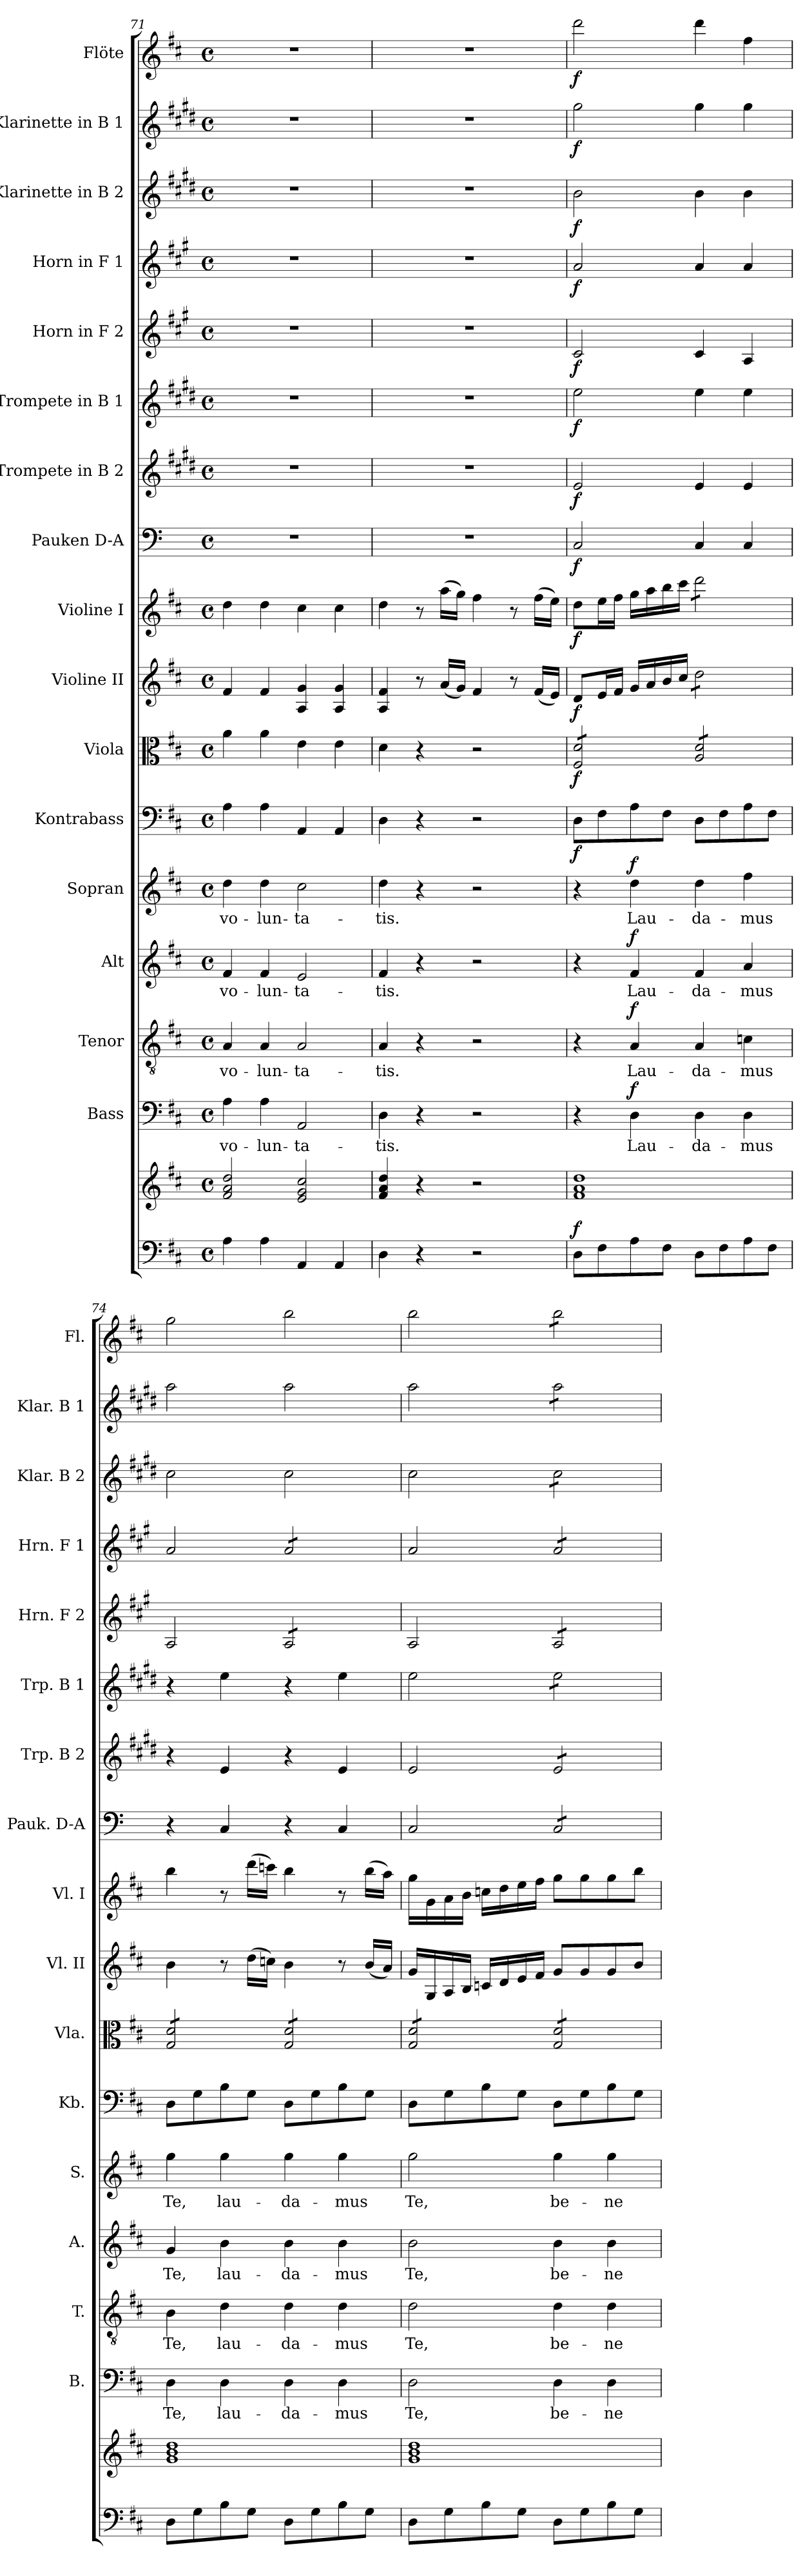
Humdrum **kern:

**kern	**kern	**dynam	**kern	**text	**dynam	**kern	**text	**dynam	**kern	**text	**dynam	**kern	**text	**dynam	**kern	**dynam	**kern	**dynam	**kern	**dynam	**kern	**dynam	**kern	**dynam	**kern	**dynam	**kern	**dynam	**kern	**dynam	**kern	**dynam	**kern	**dynam	**kern	**dynam	**kern	**dynam
*part17	*part17	*part17	*part16	*part16	*part16	*part15	*part15	*part15	*part14	*part14	*part14	*part13	*part13	*part13	*part12	*part12	*part11	*part11	*part10	*part10	*part9	*part9	*part8	*part8	*part7	*part7	*part6	*part6	*part5	*part5	*part4	*part4	*part3	*part3	*part2	*part2	*part1	*part1
*staff18	*staff17	*staff17/18	*staff16	*staff16	*staff16	*staff15	*staff15	*staff15	*staff14	*staff14	*staff14	*staff13	*staff13	*staff13	*staff12	*staff12	*staff11	*staff11	*staff10	*staff10	*staff9	*staff9	*staff8	*staff8	*staff7	*staff7	*staff6	*staff6	*staff5	*staff5	*staff4	*staff4	*staff3	*staff3	*staff2	*staff2	*staff1	*staff1
*	*	*	*I"Bass	*	*	*I"Tenor	*	*	*I"Alt	*	*	*I"Sopran	*	*	*I"Kontrabass	*	*I"Viola	*	*I"Violine II	*	*I"Violine I	*	*I"Pauken D-A	*	*I"Trompete in B 2	*	*I"Trompete in B 1	*	*I"Horn in F 2	*	*I"Horn in F 1	*	*I"Klarinette in B 2	*	*I"Klarinette in B 1	*	*I"Flöte	*
*	*	*	*I'B.	*	*	*I'T.	*	*	*I'A.	*	*	*I'S.	*	*	*I'Kb.	*	*I'Vla.	*	*I'Vl. II	*	*I'Vl. I	*	*I'Pauk. D-A	*	*I'Trp. B 2	*	*I'Trp. B 1	*	*I'Hrn. F 2	*	*I'Hrn. F 1	*	*I'Klar. B 2	*	*I'Klar. B 1	*	*I'Fl.	*
*clefF4	*clefG2	*	*clefF4	*	*	*clefGv2	*	*	*clefG2	*	*	*clefG2	*	*	*clefF4	*	*clefC3	*	*clefG2	*	*clefG2	*	*clefF4	*	*clefG2	*	*clefG2	*	*clefG2	*	*clefG2	*	*clefG2	*	*clefG2	*	*clefG2	*
*	*	*	*	*	*	*	*	*	*	*	*	*	*	*	*ITrd7c12	*	*	*	*	*	*	*	*ITrd-1c-2	*	*ITrd1c2	*	*ITrd1c2	*	*ITrd4c7	*	*ITrd4c7	*	*ITrd1c2	*	*ITrd1c2	*	*	*
*k[f#c#]	*k[f#c#]	*	*k[f#c#]	*	*	*k[f#c#]	*	*	*k[f#c#]	*	*	*k[f#c#]	*	*	*k[f#c#]	*	*k[f#c#]	*	*k[f#c#]	*	*k[f#c#]	*	*k[f#c#]	*	*k[f#c#]	*	*k[f#c#]	*	*k[f#c#]	*	*k[f#c#]	*	*k[f#c#]	*	*k[f#c#]	*	*k[f#c#]	*
*D:	*D:	*	*D:	*	*	*D:	*	*	*D:	*	*	*D:	*	*	*D:	*	*D:	*	*D:	*	*D:	*	*D:	*	*D:	*	*D:	*	*D:	*	*D:	*	*D:	*	*D:	*	*D:	*
*M4/4	*M4/4	*	*M4/4	*	*	*M4/4	*	*	*M4/4	*	*	*M4/4	*	*	*M4/4	*	*M4/4	*	*M4/4	*	*M4/4	*	*M4/4	*	*M4/4	*	*M4/4	*	*M4/4	*	*M4/4	*	*M4/4	*	*M4/4	*	*M4/4	*
*met(c)	*met(c)	*	*met(c)	*	*	*met(c)	*	*	*met(c)	*	*	*met(c)	*	*	*met(c)	*	*met(c)	*	*met(c)	*	*met(c)	*	*met(c)	*	*met(c)	*	*met(c)	*	*met(c)	*	*met(c)	*	*met(c)	*	*met(c)	*	*met(c)	*
=71	=71	=71	=71	=71	=71	=71	=71	=71	=71	=71	=71	=71	=71	=71	=71	=71	=71	=71	=71	=71	=71	=71	=71	=71	=71	=71	=71	=71	=71	=71	=71	=71	=71	=71	=71	=71	=71	=71
!	!	!	!	!LO:LY:b	!	!	!LO:LY:b	!	!	!LO:LY:b	!	!	!LO:LY:b	!	!	!	!	!	!	!	!	!	!	!	!	!	!	!	!	!	!	!	!	!	!	!	!	!
4A\	2f#/ 2a/ 2dd/	.	4A\	vo-	.	4A/	vo-	.	4f#/	vo-	.	4dd\	vo-	.	4AA\	.	4a\	.	4f#/	.	4dd\	.	1r	.	1r	.	1r	.	1r	.	1r	.	1r	.	1r	.	1r	.
!	!	!	!	!LO:LY:b	!	!	!LO:LY:b	!	!	!LO:LY:b	!	!	!LO:LY:b	!	!	!	!	!	!	!	!	!	!	!	!	!	!	!	!	!	!	!	!	!	!	!	!	!
4A\	.	.	4A\	-lun-	.	4A/	-lun-	.	4f#/	-lun-	.	4dd\	-lun-	.	4AA\	.	4a\	.	4f#/	.	4dd\	.	.	.	.	.	.	.	.	.	.	.	.	.	.	.	.	.
!	!	!	!	!LO:LY:b	!	!	!LO:LY:b	!	!	!LO:LY:b	!	!	!LO:LY:b	!	!	!	!	!	!	!	!	!	!	!	!	!	!	!	!	!	!	!	!	!	!	!	!	!
4AA/	2e/ 2g/ 2cc#/	.	2AA/	-ta-	.	2A/	-ta-	.	2e/	-ta-	.	2cc#\	-ta-	.	4AAA/	.	4e\	.	4A/ 4g/	.	4cc#\	.	.	.	.	.	.	.	.	.	.	.	.	.	.	.	.	.
4AA/	.	.	.	.	.	.	.	.	.	.	.	.	.	.	4AAA/	.	4e\	.	4A/ 4g/	.	4cc#\	.	.	.	.	.	.	.	.	.	.	.	.	.	.	.	.	.
=72	=72	=72	=72	=72	=72	=72	=72	=72	=72	=72	=72	=72	=72	=72	=72	=72	=72	=72	=72	=72	=72	=72	=72	=72	=72	=72	=72	=72	=72	=72	=72	=72	=72	=72	=72	=72	=72	=72
!	!	!	!	!LO:LY:b	!	!	!LO:LY:b	!	!	!LO:LY:b	!	!	!LO:LY:b	!	!	!	!	!	!	!	!	!	!	!	!	!	!	!	!	!	!	!	!	!	!	!	!	!
4D\	4f#/ 4a/ 4dd/	.	4D\	-tis.	.	4A/	-tis.	.	4f#/	-tis.	.	4dd\	-tis.	.	4DD\	.	4d\	.	4A/ 4f#/	.	4dd\	.	1r	.	1r	.	1r	.	1r	.	1r	.	1r	.	1r	.	1r	.
4r	4r	.	4r	.	.	4r	.	.	4r	.	.	4r	.	.	4r	.	4r	.	8r	.	8r	.	.	.	.	.	.	.	.	.	.	.	.	.	.	.	.	.
.	.	.	.	.	.	.	.	.	.	.	.	.	.	.	.	.	.	.	(<16a/LL	.	(>16aa\LL	.	.	.	.	.	.	.	.	.	.	.	.	.	.	.	.	.
.	.	.	.	.	.	.	.	.	.	.	.	.	.	.	.	.	.	.	16g/JJ)	.	16gg\JJ)	.	.	.	.	.	.	.	.	.	.	.	.	.	.	.	.	.
2r	2r	.	2r	.	.	2r	.	.	2r	.	.	2r	.	.	2r	.	2r	.	4f#/	.	4ff#\	.	.	.	.	.	.	.	.	.	.	.	.	.	.	.	.	.
.	.	.	.	.	.	.	.	.	.	.	.	.	.	.	.	.	.	.	8r	.	8r	.	.	.	.	.	.	.	.	.	.	.	.	.	.	.	.	.
.	.	.	.	.	.	.	.	.	.	.	.	.	.	.	.	.	.	.	(<16f#/LL	.	(>16ff#\LL	.	.	.	.	.	.	.	.	.	.	.	.	.	.	.	.	.
.	.	.	.	.	.	.	.	.	.	.	.	.	.	.	.	.	.	.	16e/JJ)	.	16ee\JJ)	.	.	.	.	.	.	.	.	.	.	.	.	.	.	.	.	.
=73	=73	=73	=73	=73	=73	=73	=73	=73	=73	=73	=73	=73	=73	=73	=73	=73	=73	=73	=73	=73	=73	=73	=73	=73	=73	=73	=73	=73	=73	=73	=73	=73	=73	=73	=73	=73	=73	=73
!	!	!LO:DY:a=2	!	!	!	!	!	!	!	!	!	!	!	!	!	!LO:DY:b	!	!LO:DY:b	!	!LO:DY:b	!	!LO:DY:b	!	!LO:DY:b	!	!LO:DY:b	!	!LO:DY:b	!	!LO:DY:b	!	!LO:DY:b	!	!LO:DY:b	!	!LO:DY:b	!	!LO:DY:b
*	*	*	*	*	*	*	*	*	*	*	*	*	*	*	*	*	*tremolo	*	*	*	*	*	*	*	*	*	*	*	*	*	*	*	*	*	*	*	*	*
8D\L	1f# 1a 1dd	f	4r	.	.	4r	.	.	4r	.	.	4r	.	.	8DD\L	f	8F#/ 8d/L	f	8d/L	f	8dd\L	f	2D/	f	2d/	f	2dd\	f	2F#/	f	2d/	f	2a\	f	2ff#\	f	2ddd\	f
8F#\	.	.	.	.	.	.	.	.	.	.	.	.	.	.	8FF#\	.	8F#/ 8d/	.	16e/L	.	16ee\L	.	.	.	.	.	.	.	.	.	.	.	.	.	.	.	.	.
.	.	.	.	.	.	.	.	.	.	.	.	.	.	.	.	.	.	.	16f#/JJ	.	16ff#\JJ	.	.	.	.	.	.	.	.	.	.	.	.	.	.	.	.	.
!	!	!	!	!LO:LY:b	!LO:DY:a	!	!LO:LY:b	!LO:DY:a	!	!LO:LY:b	!LO:DY:a	!	!LO:LY:b	!LO:DY:a	!	!	!	!	!	!	!	!	!	!	!	!	!	!	!	!	!	!	!	!	!	!	!	!
8A\	.	.	4D\	Lau-	f	4A/	Lau-	f	4f#/	Lau-	f	4dd\	Lau-	f	8AA\	.	8F#/ 8d/	.	16g/LL	.	16gg\LL	.	.	.	.	.	.	.	.	.	.	.	.	.	.	.	.	.
.	.	.	.	.	.	.	.	.	.	.	.	.	.	.	.	.	.	.	16a/	.	16aa\	.	.	.	.	.	.	.	.	.	.	.	.	.	.	.	.	.
8F#\J	.	.	.	.	.	.	.	.	.	.	.	.	.	.	8FF#\J	.	8F#/ 8d/J	.	16b/	.	16bb\	.	.	.	.	.	.	.	.	.	.	.	.	.	.	.	.	.
.	.	.	.	.	.	.	.	.	.	.	.	.	.	.	.	.	.	.	16cc#/JJ	.	16ccc#\JJ	.	.	.	.	.	.	.	.	.	.	.	.	.	.	.	.	.
!	!	!	!	!LO:LY:b	!	!	!LO:LY:b	!	!	!LO:LY:b	!	!	!LO:LY:b	!	!	!	!	!	!	!	!	!	!	!	!	!	!	!	!	!	!	!	!	!	!	!	!	!
*	*	*	*	*	*	*	*	*	*	*	*	*	*	*	*	*	*	*	*tremolo	*	*	*	*	*	*	*	*	*	*	*	*	*	*	*	*	*	*	*
*	*	*	*	*	*	*	*	*	*	*	*	*	*	*	*	*	*	*	*	*	*tremolo	*	*	*	*	*	*	*	*	*	*	*	*	*	*	*	*	*
8D\L	.	.	4D\	-da-	.	4A/	-da-	.	4f#/	-da-	.	4dd\	-da-	.	8DD\L	.	8A/ 8d/L	.	8dd\L	.	8ddd\L	.	4D/	.	4d/	.	4dd\	.	4F#/	.	4d/	.	4a\	.	4ff#\	.	4ddd\	.
8F#\	.	.	.	.	.	.	.	.	.	.	.	.	.	.	8FF#\	.	8A/ 8d/	.	8dd\	.	8ddd\	.	.	.	.	.	.	.	.	.	.	.	.	.	.	.	.	.
!	!	!	!	!LO:LY:b	!	!	!LO:LY:b	!	!	!LO:LY:b	!	!	!LO:LY:b	!	!	!	!	!	!	!	!	!	!	!	!	!	!	!	!	!	!	!	!	!	!	!	!	!
8A\	.	.	4D\	-mus	.	4cn\	-mus	.	4a/	-mus	.	4ff#\	-mus	.	8AA\	.	8A/ 8d/	.	8dd\	.	8ddd\	.	4D/	.	4d/	.	4dd\	.	4D/	.	4d/	.	4a\	.	4ff#\	.	4ff#\	.
8F#\J	.	.	.	.	.	.	.	.	.	.	.	.	.	.	8FF#\J	.	8A/ 8d/J	.	8dd\J	.	8ddd\J	.	.	.	.	.	.	.	.	.	.	.	.	.	.	.	.	.
*	*	*	*	*	*	*	*	*	*	*	*	*	*	*	*	*	*	*	*	*	*Xtremolo	*	*	*	*	*	*	*	*	*	*	*	*	*	*	*	*	*
*	*	*	*	*	*	*	*	*	*	*	*	*	*	*	*	*	*	*	*Xtremolo	*	*	*	*	*	*	*	*	*	*	*	*	*	*	*	*	*	*	*
=74	=74	=74	=74	=74	=74	=74	=74	=74	=74	=74	=74	=74	=74	=74	=74	=74	=74	=74	=74	=74	=74	=74	=74	=74	=74	=74	=74	=74	=74	=74	=74	=74	=74	=74	=74	=74	=74	=74
!	!	!	!	!LO:LY:b	!	!	!LO:LY:b	!	!	!LO:LY:b	!	!	!LO:LY:b	!	!	!	!	!	!	!	!	!	!	!	!	!	!	!	!	!	!	!	!	!	!	!	!	!
8D\L	1g 1b 1dd	.	4D\	Te,	.	4B\	Te,	.	4g/	Te,	.	4gg\	Te,	.	8DD\L	.	8G/ 8d/L	.	4b\	.	4bb\	.	4r	.	4r	.	4r	.	2D/	.	2d/	.	2b\	.	2gg\	.	2gg\	.
8G\	.	.	.	.	.	.	.	.	.	.	.	.	.	.	8GG\	.	8G/ 8d/	.	.	.	.	.	.	.	.	.	.	.	.	.	.	.	.	.	.	.	.	.
!	!	!	!	!LO:LY:b	!	!	!LO:LY:b	!	!	!LO:LY:b	!	!	!LO:LY:b	!	!	!	!	!	!	!	!	!	!	!	!	!	!	!	!	!	!	!	!	!	!	!	!	!
8B\	.	.	4D\	lau-	.	4d\	lau-	.	4b\	lau-	.	4gg\	lau-	.	8BB\	.	8G/ 8d/	.	8r	.	8r	.	4D/	.	4d/	.	4dd\	.	.	.	.	.	.	.	.	.	.	.
8G\J	.	.	.	.	.	.	.	.	.	.	.	.	.	.	8GG\J	.	8G/ 8d/J	.	(>16dd\LL	.	(>16ddd\LL	.	.	.	.	.	.	.	.	.	.	.	.	.	.	.	.	.
.	.	.	.	.	.	.	.	.	.	.	.	.	.	.	.	.	.	.	16ccn\JJ)	.	16cccn\JJ)	.	.	.	.	.	.	.	.	.	.	.	.	.	.	.	.	.
!	!	!	!	!LO:LY:b	!	!	!LO:LY:b	!	!	!LO:LY:b	!	!	!LO:LY:b	!	!	!	!	!	!	!	!	!	!	!	!	!	!	!	!	!	!	!	!	!	!	!	!	!
*	*	*	*	*	*	*	*	*	*	*	*	*	*	*	*	*	*	*	*	*	*	*	*	*	*	*	*	*	*tremolo	*	*	*	*	*	*	*	*	*
*	*	*	*	*	*	*	*	*	*	*	*	*	*	*	*	*	*	*	*	*	*	*	*	*	*	*	*	*	*	*	*tremolo	*	*	*	*	*	*	*
8D\L	.	.	4D\	-da-	.	4d\	-da-	.	4b\	-da-	.	4gg\	-da-	.	8DD\L	.	8G/ 8d/L	.	4b\	.	4bb\	.	4r	.	4r	.	4r	.	8D/L	.	8d/L	.	2b\	.	2gg\	.	2bb\	.
8G\	.	.	.	.	.	.	.	.	.	.	.	.	.	.	8GG\	.	8G/ 8d/	.	.	.	.	.	.	.	.	.	.	.	8D/	.	8d/	.	.	.	.	.	.	.
!	!	!	!	!LO:LY:b	!	!	!LO:LY:b	!	!	!LO:LY:b	!	!	!LO:LY:b	!	!	!	!	!	!	!	!	!	!	!	!	!	!	!	!	!	!	!	!	!	!	!	!	!
8B\	.	.	4D\	-mus	.	4d\	-mus	.	4b\	-mus	.	4gg\	-mus	.	8BB\	.	8G/ 8d/	.	8r	.	8r	.	4D/	.	4d/	.	4dd\	.	8D/	.	8d/	.	.	.	.	.	.	.
8G\J	.	.	.	.	.	.	.	.	.	.	.	.	.	.	8GG\J	.	8G/ 8d/J	.	(<16b/LL	.	(>16bb\LL	.	.	.	.	.	.	.	8D/J	.	8d/J	.	.	.	.	.	.	.
*	*	*	*	*	*	*	*	*	*	*	*	*	*	*	*	*	*	*	*	*	*	*	*	*	*	*	*	*	*	*	*Xtremolo	*	*	*	*	*	*	*
*	*	*	*	*	*	*	*	*	*	*	*	*	*	*	*	*	*	*	*	*	*	*	*	*	*	*	*	*	*Xtremolo	*	*	*	*	*	*	*	*	*
.	.	.	.	.	.	.	.	.	.	.	.	.	.	.	.	.	.	.	16a/JJ)	.	16aa\JJ)	.	.	.	.	.	.	.	.	.	.	.	.	.	.	.	.	.
!!LO:PB:g=z
=75	=75	=75	=75	=75	=75	=75	=75	=75	=75	=75	=75	=75	=75	=75	=75	=75	=75	=75	=75	=75	=75	=75	=75	=75	=75	=75	=75	=75	=75	=75	=75	=75	=75	=75	=75	=75	=75	=75
!	!	!	!	!LO:LY:b	!	!	!LO:LY:b	!	!	!LO:LY:b	!	!	!LO:LY:b	!	!	!	!	!	!	!	!	!	!	!	!	!	!	!	!	!	!	!	!	!	!	!	!	!
8D\L	1g 1b 1dd	.	2D\	Te,	.	2d\	Te,	.	2b\	Te,	.	2gg\	Te,	.	8DD\L	.	8G/ 8d/L	.	16g/LL	.	16gg\LL	.	2D/	.	2d/	.	2dd\	.	2D/	.	2d/	.	2b\	.	2gg\	.	2bb\	.
.	.	.	.	.	.	.	.	.	.	.	.	.	.	.	.	.	.	.	16G/	.	16g\	.	.	.	.	.	.	.	.	.	.	.	.	.	.	.	.	.
8G\	.	.	.	.	.	.	.	.	.	.	.	.	.	.	8GG\	.	8G/ 8d/	.	16A/	.	16a\	.	.	.	.	.	.	.	.	.	.	.	.	.	.	.	.	.
.	.	.	.	.	.	.	.	.	.	.	.	.	.	.	.	.	.	.	16B/JJ	.	16b\JJ	.	.	.	.	.	.	.	.	.	.	.	.	.	.	.	.	.
8B\	.	.	.	.	.	.	.	.	.	.	.	.	.	.	8BB\	.	8G/ 8d/	.	16cn/LL	.	16ccn\LL	.	.	.	.	.	.	.	.	.	.	.	.	.	.	.	.	.
.	.	.	.	.	.	.	.	.	.	.	.	.	.	.	.	.	.	.	16d/	.	16dd\	.	.	.	.	.	.	.	.	.	.	.	.	.	.	.	.	.
8G\J	.	.	.	.	.	.	.	.	.	.	.	.	.	.	8GG\J	.	8G/ 8d/J	.	16e/	.	16ee\	.	.	.	.	.	.	.	.	.	.	.	.	.	.	.	.	.
.	.	.	.	.	.	.	.	.	.	.	.	.	.	.	.	.	.	.	16f#/JJ	.	16ff#\JJ	.	.	.	.	.	.	.	.	.	.	.	.	.	.	.	.	.
!	!	!	!	!LO:LY:b	!	!	!LO:LY:b	!	!	!LO:LY:b	!	!	!LO:LY:b	!	!	!	!	!	!	!	!	!	!	!	!	!	!	!	!	!	!	!	!	!	!	!	!	!
*	*	*	*	*	*	*	*	*	*	*	*	*	*	*	*	*	*	*	*	*	*	*	*tremolo	*	*	*	*	*	*	*	*	*	*	*	*	*	*	*
*	*	*	*	*	*	*	*	*	*	*	*	*	*	*	*	*	*	*	*	*	*	*	*	*	*tremolo	*	*	*	*	*	*	*	*	*	*	*	*	*
*	*	*	*	*	*	*	*	*	*	*	*	*	*	*	*	*	*	*	*	*	*	*	*	*	*	*	*tremolo	*	*	*	*	*	*	*	*	*	*	*
*	*	*	*	*	*	*	*	*	*	*	*	*	*	*	*	*	*	*	*	*	*	*	*	*	*	*	*	*	*tremolo	*	*	*	*	*	*	*	*	*
*	*	*	*	*	*	*	*	*	*	*	*	*	*	*	*	*	*	*	*	*	*	*	*	*	*	*	*	*	*	*	*tremolo	*	*	*	*	*	*	*
*	*	*	*	*	*	*	*	*	*	*	*	*	*	*	*	*	*	*	*	*	*	*	*	*	*	*	*	*	*	*	*	*	*tremolo	*	*	*	*	*
*	*	*	*	*	*	*	*	*	*	*	*	*	*	*	*	*	*	*	*	*	*	*	*	*	*	*	*	*	*	*	*	*	*	*	*tremolo	*	*	*
*	*	*	*	*	*	*	*	*	*	*	*	*	*	*	*	*	*	*	*	*	*	*	*	*	*	*	*	*	*	*	*	*	*	*	*	*	*tremolo	*
8D\L	.	.	4D\	be-	.	4d\	be-	.	4b\	be-	.	4gg\	be-	.	8DD\L	.	8G/ 8d/L	.	8g/L	.	8gg\L	.	8D/L	.	8d/L	.	8dd\L	.	8D/L	.	8d/L	.	8b\L	.	8gg\L	.	8bb\L	.
8G\	.	.	.	.	.	.	.	.	.	.	.	.	.	.	8GG\	.	8G/ 8d/	.	8g/	.	8gg\	.	8D/	.	8d/	.	8dd\	.	8D/	.	8d/	.	8b\	.	8gg\	.	8bb\	.
!	!	!	!	!LO:LY:b	!	!	!LO:LY:b	!	!	!LO:LY:b	!	!	!LO:LY:b	!	!	!	!	!	!	!	!	!	!	!	!	!	!	!	!	!	!	!	!	!	!	!	!	!
8B\	.	.	4D\	-ne-	.	4d\	-ne-	.	4b\	-ne-	.	4gg\	-ne-	.	8BB\	.	8G/ 8d/	.	8g/	.	8gg\	.	8D/	.	8d/	.	8dd\	.	8D/	.	8d/	.	8b\	.	8gg\	.	8bb\	.
8G\J	.	.	.	.	.	.	.	.	.	.	.	.	.	.	8GG\J	.	8G/ 8d/J	.	8b/J	.	8bb\J	.	8D/J	.	8d/J	.	8dd\J	.	8D/J	.	8d/J	.	8b\J	.	8gg\J	.	8bb\J	.
*	*	*	*	*	*	*	*	*	*	*	*	*	*	*	*	*	*	*	*	*	*	*	*	*	*	*	*	*	*	*	*	*	*	*	*	*	*Xtremolo	*
*	*	*	*	*	*	*	*	*	*	*	*	*	*	*	*	*	*	*	*	*	*	*	*	*	*	*	*	*	*	*	*	*	*	*	*Xtremolo	*	*	*
*	*	*	*	*	*	*	*	*	*	*	*	*	*	*	*	*	*	*	*	*	*	*	*	*	*	*	*	*	*	*	*	*	*Xtremolo	*	*	*	*	*
*	*	*	*	*	*	*	*	*	*	*	*	*	*	*	*	*	*	*	*	*	*	*	*	*	*	*	*	*	*	*	*Xtremolo	*	*	*	*	*	*	*
*	*	*	*	*	*	*	*	*	*	*	*	*	*	*	*	*	*	*	*	*	*	*	*	*	*	*	*	*	*Xtremolo	*	*	*	*	*	*	*	*	*
*	*	*	*	*	*	*	*	*	*	*	*	*	*	*	*	*	*	*	*	*	*	*	*	*	*	*	*Xtremolo	*	*	*	*	*	*	*	*	*	*	*
*	*	*	*	*	*	*	*	*	*	*	*	*	*	*	*	*	*	*	*	*	*	*	*	*	*Xtremolo	*	*	*	*	*	*	*	*	*	*	*	*	*
*	*	*	*	*	*	*	*	*	*	*	*	*	*	*	*	*	*	*	*	*	*	*	*Xtremolo	*	*	*	*	*	*	*	*	*	*	*	*	*	*	*
*	*	*	*	*	*	*	*	*	*	*	*	*	*	*	*	*	*Xtremolo	*	*	*	*	*	*	*	*	*	*	*	*	*	*	*	*	*	*	*	*	*
=	=	=	=	=	=	=	=	=	=	=	=	=	=	=	=	=	=	=	=	=	=	=	=	=	=	=	=	=	=	=	=	=	=	=	=	=	=	=
*-	*-	*-	*-	*-	*-	*-	*-	*-	*-	*-	*-	*-	*-	*-	*-	*-	*-	*-	*-	*-	*-	*-	*-	*-	*-	*-	*-	*-	*-	*-	*-	*-	*-	*-	*-	*-	*-	*-
